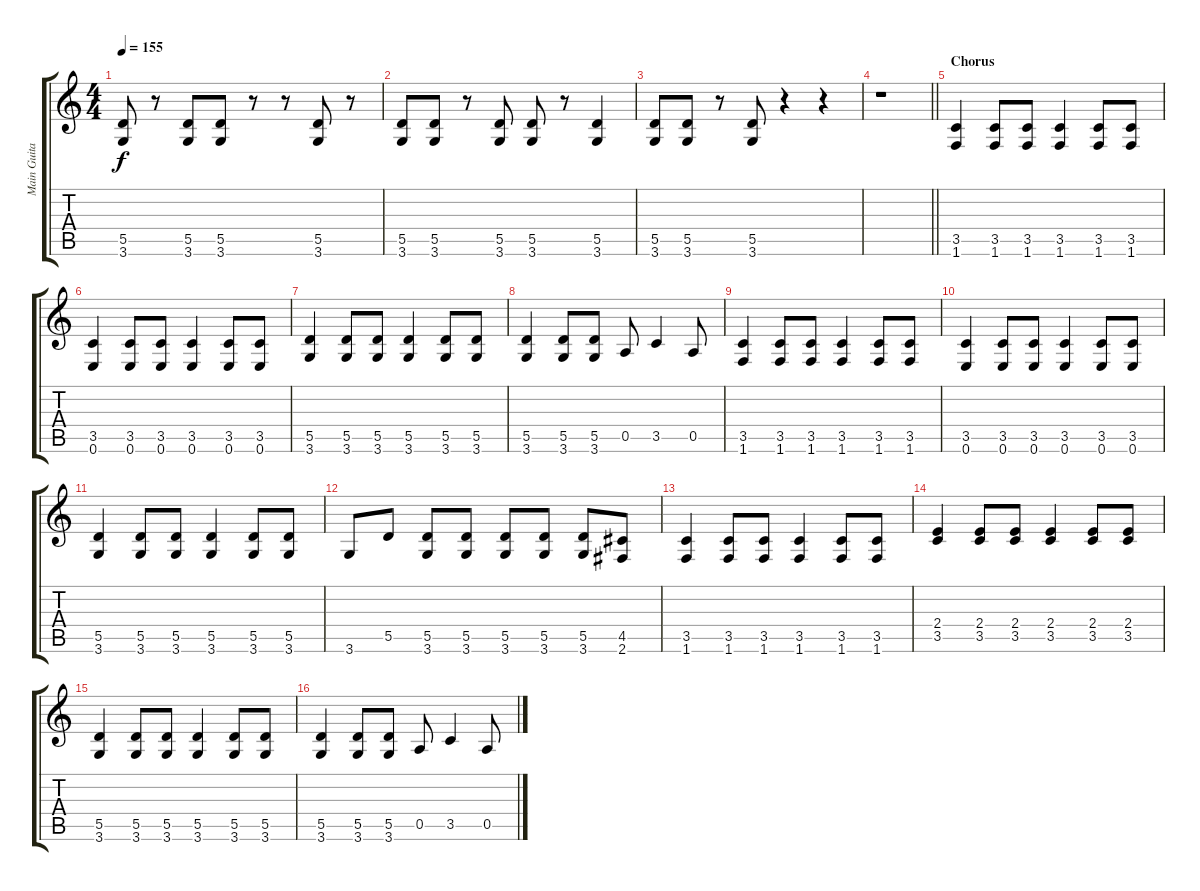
\track ("Main Guitar" "Main Guita") {instrument overdrivenguitar}
\staff {score tabs}
\tuning (E4 B3 G3 D3 A2 E2) {hide}
\ts (4 4)
\tempo 155
\clef g2
\ks c
(5.5 3.6).8{dy f} r.8 (5.5 3.6).8 (5.5 3.6).8 r.8 r.8 (5.5 3.6).8 r.8 |
(5.5 3.6).8 (5.5 3.6).8 r.8 (5.5 3.6).8 (5.5 3.6).8 r.8 (5.5 3.6).4 |
(5.5 3.6).8 (5.5 3.6).8 r.8 (5.5 3.6).8 r.4 r.4 |
\barLineRight lightlight
r.1 |
\section ("" "Chorus")
(3.5 1.6).4 (3.5 1.6).8 (3.5 1.6).8 (3.5 1.6).4 (3.5 1.6).8 (3.5 1.6).8 |
(3.5 0.6).4 (3.5 0.6).8 (3.5 0.6).8 (3.5 0.6).4 (3.5 0.6).8 (3.5 0.6).8 |
(5.5 3.6).4 (5.5 3.6).8 (5.5 3.6).8 (5.5 3.6).4 (5.5 3.6).8 (5.5 3.6).8 |
(5.5 3.6).4 (5.5 3.6).8 (5.5 3.6).8 0.5.8 3.5.4 0.5.8 |
(3.5 1.6).4 (3.5 1.6).8 (3.5 1.6).8 (3.5 1.6).4 (3.5 1.6).8 (3.5 1.6).8 |
(3.5 0.6).4 (3.5 0.6).8 (3.5 0.6).8 (3.5 0.6).4 (3.5 0.6).8 (3.5 0.6).8 |
(5.5 3.6).4 (5.5 3.6).8 (5.5 3.6).8 (5.5 3.6).4 (5.5 3.6).8 (5.5 3.6).8 |
3.6.8 5.5.8 (5.5 3.6).8 (5.5 3.6).8 (5.5 3.6).8 (5.5 3.6).8 (5.5 3.6).8 (4.5 2.6).8 |
(3.5 1.6).4 (3.5 1.6).8 (3.5 1.6).8 (3.5 1.6).4 (3.5 1.6).8 (3.5 1.6).8 |
(2.4 3.5).4 (2.4 3.5).8 (2.4 3.5).8 (2.4 3.5).4 (2.4 3.5).8 (2.4 3.5).8 |
(5.5 3.6).4 (5.5 3.6).8 (5.5 3.6).8 (5.5 3.6).4 (5.5 3.6).8 (5.5 3.6).8 |
(5.5 3.6).4 (5.5 3.6).8 (5.5 3.6).8 0.5.8 3.5.4 0.5.8
